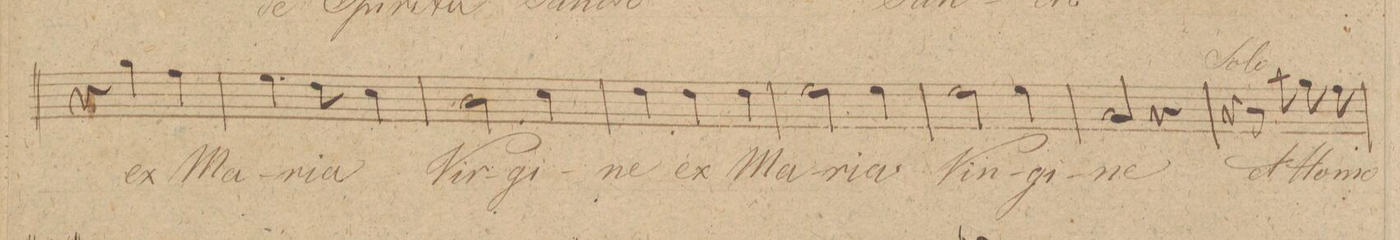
**kern	**text	**dynam
*I"Baſso.	*	*
*clefF4	*	*
*k[]	*	*
*met(c|)	*	*
*M3/4	*	*
4r	.	.
4B\	ex	.
4A\	Ma-	.
=79	=79	=79
4.G\	-ri-	.
8F\	.	.
4E\	-a	.
=80	=80	=80
2D\	Vir-	.
4E\	-gi-	.
=81	=81	=81
4F\	-ne	.
4F\	-ex	.
4F\	Ma-	.
=82	=82	=82
2G\	-ri-	.
4G\	-a	.
=83	=83	=83
2G\	Vir-	.
4G\	-gi-	.
=84	=84	=84
2C/	-ne	.
4r	.	.
=85	=85	=85
4r	.	.
8r	.	.
8c\	et	.
8B\	Ho-	.
8A\	-mo	.
=86	=86	=86
*-	*-	*-
